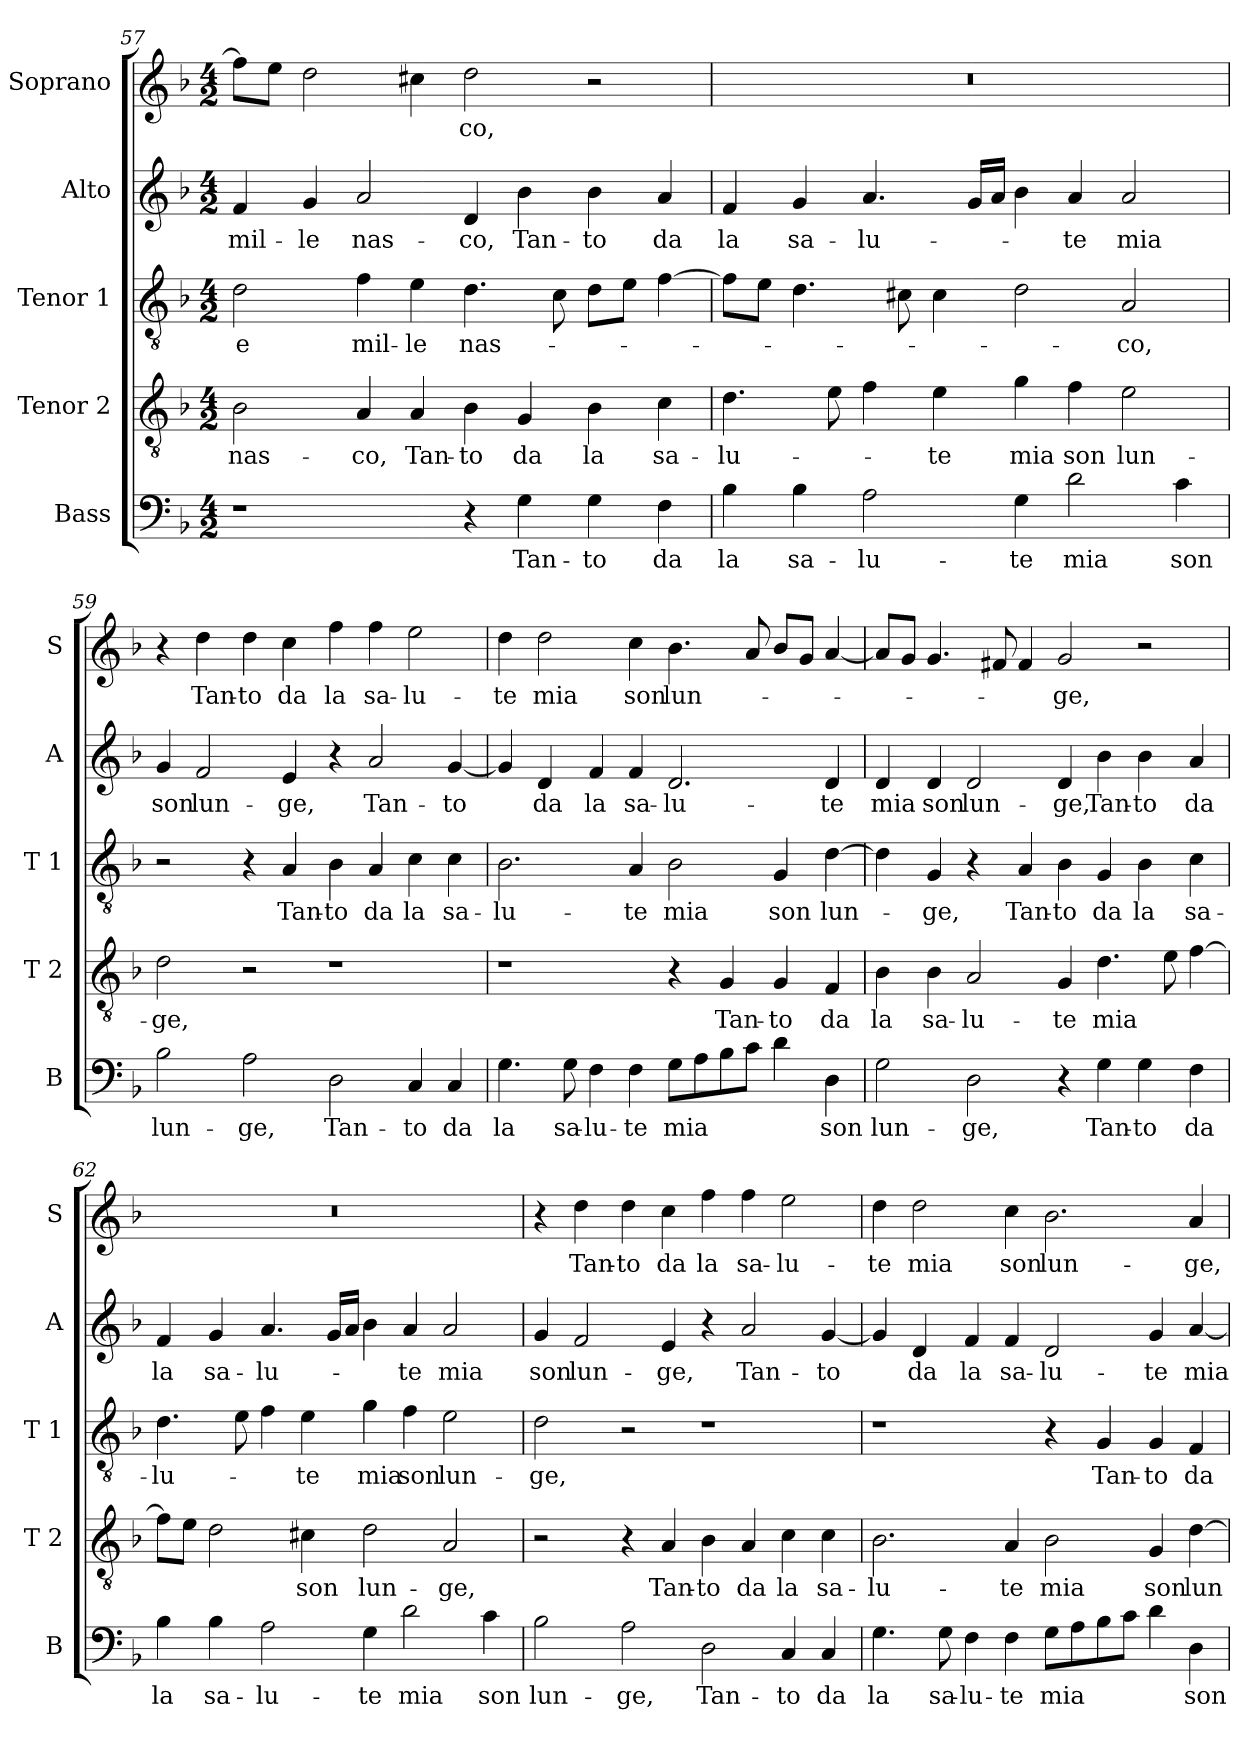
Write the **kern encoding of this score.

**kern	**text	**kern	**text	**kern	**text	**kern	**text	**kern	**text
*part5	*part5	*part4	*part4	*part3	*part3	*part2	*part2	*part1	*part1
*staff5	*staff5	*staff4	*staff4	*staff3	*staff3	*staff2	*staff2	*staff1	*staff1
*I"Bass	*	*I"Tenor 2	*	*I"Tenor 1	*	*I"Alto	*	*I"Soprano	*
*I'B	*	*I'T 2	*	*I'T 1	*	*I'A	*	*I'S	*
!!LO:LB:g=z
*clefF4	*	*clefGv2	*	*clefGv2	*	*clefG2	*	*clefG2	*
*k[b-]	*	*k[b-]	*	*k[b-]	*	*k[b-]	*	*k[b-]	*
*F:	*	*F:	*	*F:	*	*F:	*	*F:	*
*M4/2	*	*M4/2	*	*M4/2	*	*M4/2	*	*M4/2	*
=57	=57	=57	=57	=57	=57	=57	=57	=57	=57
!	!	!	!LO:LY:b	!	!LO:LY:b	!	!LO:LY:b	!	!
1r	.	2B-\	nas-	2d\	e	4f/	mil-	8ff\L]	.
.	.	.	.	.	.	.	.	8ee\J	.
!	!	!	!	!	!	!	!LO:LY:b	!	!
.	.	.	.	.	.	4g/	-le	2dd\	.
!	!	!	!LO:LY:b	!	!LO:LY:b	!	!LO:LY:b	!	!
.	.	4A/	-co,	4f\	mil-	2a/	nas-	.	.
!	!	!	!LO:LY:b	!	!LO:LY:b	!	!	!	!
.	.	4A/	Tan-	4e\	-le	.	.	4cc#X\	.
!	!	!	!LO:LY:b	!	!LO:LY:b	!	!LO:LY:b	!	!LO:LY:b
4r	.	4B-\	-to	4.d\	nas-	4d/	-co,	2dd\	-co,
!	!LO:LY:b	!	!LO:LY:b	!	!	!	!LO:LY:b	!	!
4G\	Tan-	4G/	da	.	.	4b-\	Tan-	.	.
.	.	.	.	8c\	.	.	.	.	.
!	!LO:LY:b	!	!LO:LY:b	!	!	!	!LO:LY:b	!	!
4G\	-to	4B-\	la	8d\L	.	4b-\	-to	2r	.
.	.	.	.	8e\J	.	.	.	.	.
!	!LO:LY:b	!	!LO:LY:b	!	!	!	!LO:LY:b	!	!
4F\	da	4c\	sa-	[4f\	.	4a/	da	.	.
=58	=58	=58	=58	=58	=58	=58	=58	=58	=58
!	!LO:LY:b	!	!LO:LY:b	!	!	!	!LO:LY:b	!	!
4B-\	la	4.d\	-lu-	8f\L]	.	4f/	la	0r	.
.	.	.	.	8e\J	.	.	.	.	.
!	!LO:LY:b	!	!	!	!	!	!LO:LY:b	!	!
4B-\	sa-	.	.	4.d\	.	4g/	sa-	.	.
.	.	8e\	.	.	.	.	.	.	.
!	!LO:LY:b	!	!	!	!	!	!LO:LY:b	!	!
2A\	-lu-	4f\	.	.	.	4.a/	-lu-	.	.
.	.	.	.	8c#X\	.	.	.	.	.
!	!	!	!LO:LY:b	!	!	!	!	!	!
.	.	4e\	-te	4c#\	.	.	.	.	.
.	.	.	.	.	.	16g/LL	.	.	.
.	.	.	.	.	.	16a/JJ	.	.	.
!	!LO:LY:b	!	!LO:LY:b	!	!	!	!	!	!
4G\	-te	4g\	mia	2d\	.	4b-\	.	.	.
!	!LO:LY:b	!	!LO:LY:b	!	!	!	!LO:LY:b	!	!
2d\	mia	4f\	son	.	.	4a/	-te	.	.
!	!	!	!LO:LY:b	!	!LO:LY:b	!	!LO:LY:b	!	!
.	.	2e\	lun-	2A/	-co,	2a/	mia	.	.
!	!LO:LY:b	!	!	!	!	!	!	!	!
4c\	son	.	.	.	.	.	.	.	.
=59	=59	=59	=59	=59	=59	=59	=59	=59	=59
!	!LO:LY:b	!	!LO:LY:b	!	!	!	!LO:LY:b	!	!
2B-\	lun-	2d\	-ge,	2r	.	4g/	son	4r	.
!	!	!	!	!	!	!	!LO:LY:b	!	!LO:LY:b
.	.	.	.	.	.	2f/	lun-	4dd\	Tan-
!	!LO:LY:b	!	!	!	!	!	!	!	!LO:LY:b
2A\	-ge,	2r	.	4r	.	.	.	4dd\	-to
!	!	!	!	!	!LO:LY:b	!	!LO:LY:b	!	!LO:LY:b
.	.	.	.	4A/	Tan-	4e/	-ge,	4cc\	da
!	!LO:LY:b	!	!	!	!LO:LY:b	!	!	!	!LO:LY:b
2D\	Tan-	1r	.	4B-\	-to	4r	.	4ff\	la
!	!	!	!	!	!LO:LY:b	!	!LO:LY:b	!	!LO:LY:b
.	.	.	.	4A/	da	2a/	Tan-	4ff\	sa-
!	!LO:LY:b	!	!	!	!LO:LY:b	!	!	!	!LO:LY:b
4C/	-to	.	.	4c\	la	.	.	2ee\	-lu-
!	!LO:LY:b	!	!	!	!LO:LY:b	!	!LO:LY:b	!	!
4C/	da	.	.	4c\	sa-	[4g/	-to	.	.
!!LO:LB:g=z
=60	=60	=60	=60	=60	=60	=60	=60	=60	=60
!	!LO:LY:b	!	!	!	!LO:LY:b	!	!	!	!LO:LY:b
4.G\	la	1r	.	2.B-\	-lu-	4g/]	.	4dd\	-te
!	!	!	!	!	!	!	!LO:LY:b	!	!LO:LY:b
.	.	.	.	.	.	4d/	da	2dd\	mia
!	!LO:LY:b	!	!	!	!	!	!	!	!
8G\	sa-	.	.	.	.	.	.	.	.
!	!LO:LY:b	!	!	!	!	!	!LO:LY:b	!	!
4F\	-lu-	.	.	.	.	4f/	la	.	.
!	!LO:LY:b	!	!	!	!LO:LY:b	!	!LO:LY:b	!	!LO:LY:b
4F\	-te	.	.	4A/	-te	4f/	sa-	4cc\	son
!	!LO:LY:b	!	!	!	!LO:LY:b	!	!LO:LY:b	!	!LO:LY:b
8G\L	mia	4r	.	2B-\	mia	2.d/	-lu-	4.b-\	lun-
8A\	.	.	.	.	.	.	.	.	.
!	!	!	!LO:LY:b	!	!	!	!	!	!
8B-\	.	4G/	Tan-	.	.	.	.	.	.
8c\J	.	.	.	.	.	.	.	8a/	.
!	!	!	!LO:LY:b	!	!LO:LY:b	!	!	!	!
4d\	.	4G/	-to	4G/	son	.	.	8b-/L	.
.	.	.	.	.	.	.	.	8g/J	.
!	!LO:LY:b	!	!LO:LY:b	!	!LO:LY:b	!	!LO:LY:b	!	!
4D\	son	4F/	da	[4d\	lun-	4d/	-te	[4a/	.
=61	=61	=61	=61	=61	=61	=61	=61	=61	=61
!	!LO:LY:b	!	!LO:LY:b	!	!	!	!LO:LY:b	!	!
2G\	lun-	4B-\	la	4d\]	.	4d/	mia	8a/L]	.
.	.	.	.	.	.	.	.	8g/J	.
!	!	!	!LO:LY:b	!	!LO:LY:b	!	!LO:LY:b	!	!
.	.	4B-\	sa-	4G/	-ge,	4d/	son	4.g/	.
!	!LO:LY:b	!	!LO:LY:b	!	!	!	!LO:LY:b	!	!
2D\	-ge,	2A/	-lu-	4r	.	2d/	lun-	.	.
.	.	.	.	.	.	.	.	8f#X/	.
!	!	!	!	!	!LO:LY:b	!	!	!	!
.	.	.	.	4A/	Tan-	.	.	4f#/	.
!	!	!	!LO:LY:b	!	!LO:LY:b	!	!LO:LY:b	!	!LO:LY:b
4r	.	4G/	-te	4B-\	-to	4d/	-ge,	2g/	-ge,
!	!LO:LY:b	!	!LO:LY:b	!	!LO:LY:b	!	!LO:LY:b	!	!
4G\	Tan-	4.d\	mia	4G/	da	4b-\	Tan-	.	.
!	!LO:LY:b	!	!	!	!LO:LY:b	!	!LO:LY:b	!	!
4G\	-to	.	.	4B-\	la	4b-\	-to	2r	.
.	.	8e\	.	.	.	.	.	.	.
!	!LO:LY:b	!	!	!	!LO:LY:b	!	!LO:LY:b	!	!
4F\	da	[4f\	.	4c\	sa-	4a/	da	.	.
=62	=62	=62	=62	=62	=62	=62	=62	=62	=62
!	!LO:LY:b	!	!	!	!LO:LY:b	!	!LO:LY:b	!	!
4B-\	la	8f\L]	.	4.d\	-lu-	4f/	la	0r	.
.	.	8e\J	.	.	.	.	.	.	.
!	!LO:LY:b	!	!	!	!	!	!LO:LY:b	!	!
4B-\	sa-	2d\	.	.	.	4g/	sa-	.	.
.	.	.	.	8e\	.	.	.	.	.
!	!LO:LY:b	!	!	!	!	!	!LO:LY:b	!	!
2A\	-lu-	.	.	4f\	.	4.a/	-lu-	.	.
!	!	!	!LO:LY:b	!	!LO:LY:b	!	!	!	!
.	.	4c#X\	son	4e\	-te	.	.	.	.
.	.	.	.	.	.	16g/LL	.	.	.
.	.	.	.	.	.	16a/JJ	.	.	.
!	!LO:LY:b	!	!LO:LY:b	!	!LO:LY:b	!	!	!	!
4G\	-te	2d\	lun-	4g\	mia	4b-\	.	.	.
!	!LO:LY:b	!	!	!	!LO:LY:b	!	!LO:LY:b	!	!
2d\	mia	.	.	4f\	son	4a/	-te	.	.
!	!	!	!LO:LY:b	!	!LO:LY:b	!	!LO:LY:b	!	!
.	.	2A/	-ge,	2e\	lun-	2a/	mia	.	.
!	!LO:LY:b	!	!	!	!	!	!	!	!
4c\	son	.	.	.	.	.	.	.	.
!!LO:PB:g=z
=63	=63	=63	=63	=63	=63	=63	=63	=63	=63
!	!LO:LY:b	!	!	!	!LO:LY:b	!	!LO:LY:b	!	!
2B-\	lun-	2r	.	2d\	-ge,	4g/	son	4r	.
!	!	!	!	!	!	!	!LO:LY:b	!	!LO:LY:b
.	.	.	.	.	.	2f/	lun-	4dd\	Tan-
!	!LO:LY:b	!	!	!	!	!	!	!	!LO:LY:b
2A\	-ge,	4r	.	2r	.	.	.	4dd\	-to
!	!	!	!LO:LY:b	!	!	!	!LO:LY:b	!	!LO:LY:b
.	.	4A/	Tan-	.	.	4e/	-ge,	4cc\	da
!	!LO:LY:b	!	!LO:LY:b	!	!	!	!	!	!LO:LY:b
2D\	Tan-	4B-\	-to	1r	.	4r	.	4ff\	la
!	!	!	!LO:LY:b	!	!	!	!LO:LY:b	!	!LO:LY:b
.	.	4A/	da	.	.	2a/	Tan-	4ff\	sa-
!	!LO:LY:b	!	!LO:LY:b	!	!	!	!	!	!LO:LY:b
4C/	-to	4c\	la	.	.	.	.	2ee\	-lu-
!	!LO:LY:b	!	!LO:LY:b	!	!	!	!LO:LY:b	!	!
4C/	da	4c\	sa-	.	.	[4g/	-to	.	.
=64	=64	=64	=64	=64	=64	=64	=64	=64	=64
!	!LO:LY:b	!	!LO:LY:b	!	!	!	!	!	!LO:LY:b
4.G\	la	2.B-\	-lu-	1r	.	4g/]	.	4dd\	-te
!	!	!	!	!	!	!	!LO:LY:b	!	!LO:LY:b
.	.	.	.	.	.	4d/	da	2dd\	mia
!	!LO:LY:b	!	!	!	!	!	!	!	!
8G\	sa-	.	.	.	.	.	.	.	.
!	!LO:LY:b	!	!	!	!	!	!LO:LY:b	!	!
4F\	-lu-	.	.	.	.	4f/	la	.	.
!	!LO:LY:b	!	!LO:LY:b	!	!	!	!LO:LY:b	!	!LO:LY:b
4F\	-te	4A/	-te	.	.	4f/	sa-	4cc\	son
!	!LO:LY:b	!	!LO:LY:b	!	!	!	!LO:LY:b	!	!LO:LY:b
8G\L	mia	2B-\	mia	4r	.	2d/	-lu-	2.b-\	lun-
8A\	.	.	.	.	.	.	.	.	.
!	!	!	!	!	!LO:LY:b	!	!	!	!
8B-\	.	.	.	4G/	Tan-	.	.	.	.
8c\J	.	.	.	.	.	.	.	.	.
!	!	!	!LO:LY:b	!	!LO:LY:b	!	!LO:LY:b	!	!
4d\	.	4G/	son	4G/	-to	4g/	-te	.	.
!	!LO:LY:b	!	!LO:LY:b	!	!LO:LY:b	!	!LO:LY:b	!	!LO:LY:b
4D\	son	[4d\	lun-	4F/	da	[4a/	mia	4a/	-ge,
=	=	=	=	=	=	=	=	=	=
*-	*-	*-	*-	*-	*-	*-	*-	*-	*-
